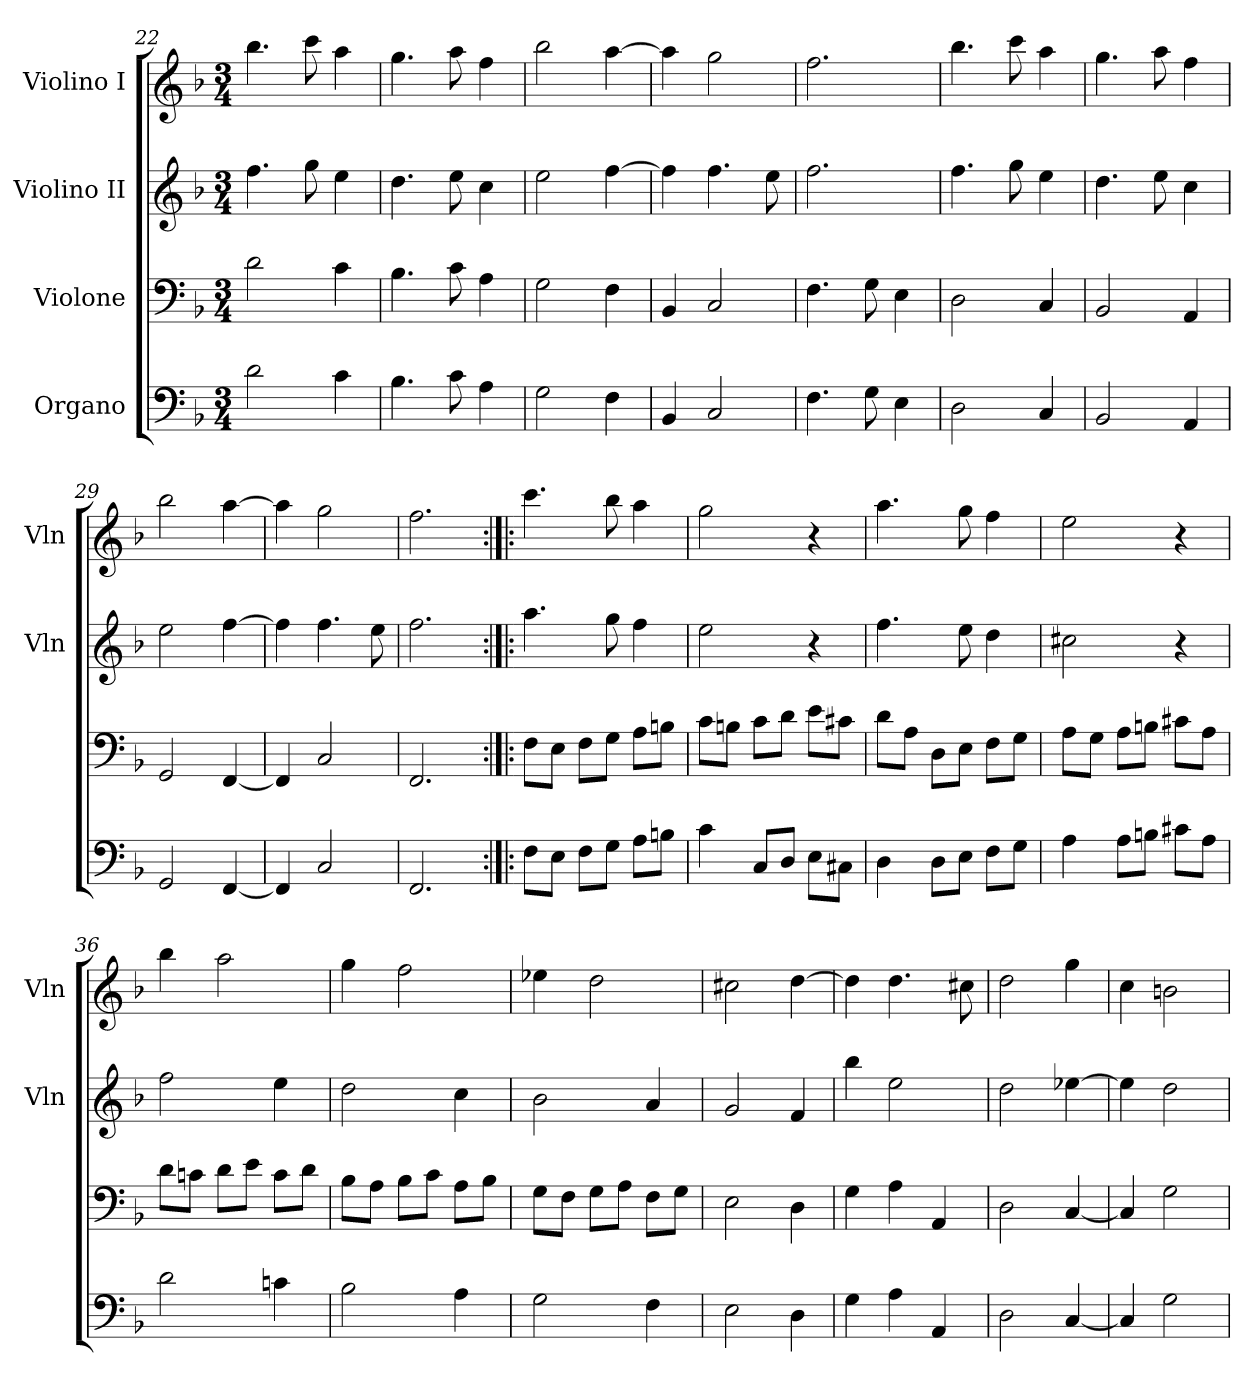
**kern	**kern	**kern	**kern
*part4	*part3	*part2	*part1
*staff4	*staff3	*staff2	*staff1
*I"Organo	*I"Violone	*I"Violino II	*I"Violino I
*	*	*I'Vln	*I'Vln
*clefF4	*clefF4	*clefG2	*clefG2
*k[b-]	*k[b-]	*k[b-]	*k[b-]
*F:	*F:	*F:	*F:
*M3/4	*M3/4	*M3/4	*M3/4
=22	=22	=22	=22
2d	2d	4.ff	4.bb-
.	.	8gg	8ccc
4c	4c	4ee	4aa
=23	=23	=23	=23
4.B-	4.B-	4.dd	4.gg
8c	8c	8ee	8aa
4A	4A	4cc	4ff
=24	=24	=24	=24
2G	2G	2ee	2bb-
4F	4F	[4ff	[4aa
=25	=25	=25	=25
4BB-	4BB-	4ff]	4aa]
2C	2C	4.ff	2gg
.	.	8ee	.
=26	=26	=26	=26
4.F	4.F	2.ff	2.ff
8G	8G	.	.
4E	4E	.	.
=27	=27	=27	=27
2D	2D	4.ff	4.bb-
.	.	8gg	8ccc
4C	4C	4ee	4aa
=28	=28	=28	=28
2BB-	2BB-	4.dd	4.gg
.	.	8ee	8aa
4AA	4AA	4cc	4ff
=29	=29	=29	=29
2GG	2GG	2ee	2bb-
[4FF	[4FF	[4ff	[4aa
=30	=30	=30	=30
4FF]	4FF]	4ff]	4aa]
2C	2C	4.ff	2gg
.	.	8ee	.
=31	=31	=31	=31
2.FF	2.FF	2.ff	2.ff
=32:|!|:	=32:|!|:	=32:|!|:	=32:|!|:
8FL	8FL	4.aa	4.ccc
8EJ	8EJ	.	.
8FL	8FL	.	.
8GJ	8GJ	8gg	8bb-
8AL	8AL	4ff	4aa
8BnJ	8BnJ	.	.
=33	=33	=33	=33
4c	8cL	2ee	2gg
.	8BnJ	.	.
8CL	8cL	.	.
8DJ	8dJ	.	.
8EL	8eL	4r	4r
8C#XJ	8c#XJ	.	.
=34	=34	=34	=34
4D	8dL	4.ff	4.aa
.	8AJ	.	.
8DL	8DL	.	.
8EJ	8EJ	8ee	8gg
8FL	8FL	4dd	4ff
8GJ	8GJ	.	.
=35	=35	=35	=35
4A	8AL	2cc#X	2ee
.	8GJ	.	.
8AL	8AL	.	.
8BnJ	8BnJ	.	.
8c#XL	8c#XL	4r	4r
8AJ	8AJ	.	.
=36	=36	=36	=36
2d	8dL	2ff	4bb-
.	8cnJ	.	.
.	8dL	.	2aa
.	8eJ	.	.
4cn	8cL	4ee	.
.	8dJ	.	.
=37	=37	=37	=37
2B-	8B-L	2dd	4gg
.	8AJ	.	.
.	8B-L	.	2ff
.	8cJ	.	.
4A	8AL	4cc	.
.	8B-J	.	.
=38	=38	=38	=38
2G	8GL	2b-	4ee-X
.	8FJ	.	.
.	8GL	.	2dd
.	8AJ	.	.
4F	8FL	4a	.
.	8GJ	.	.
=39	=39	=39	=39
2E	2E	2g	2cc#X
4D	4D	4f	[4dd
=40	=40	=40	=40
4G	4G	4bb-	4dd]
4A	4A	2ee	4.dd
4AA	4AA	.	.
.	.	.	8cc#X
=41	=41	=41	=41
2D	2D	2dd	2dd
[4C	[4C	[4ee-X	4gg
=42	=42	=42	=42
4C]	4C]	4ee-]	4cc
2G	2G	2dd	2bn
=	=	=	=
*-	*-	*-	*-
